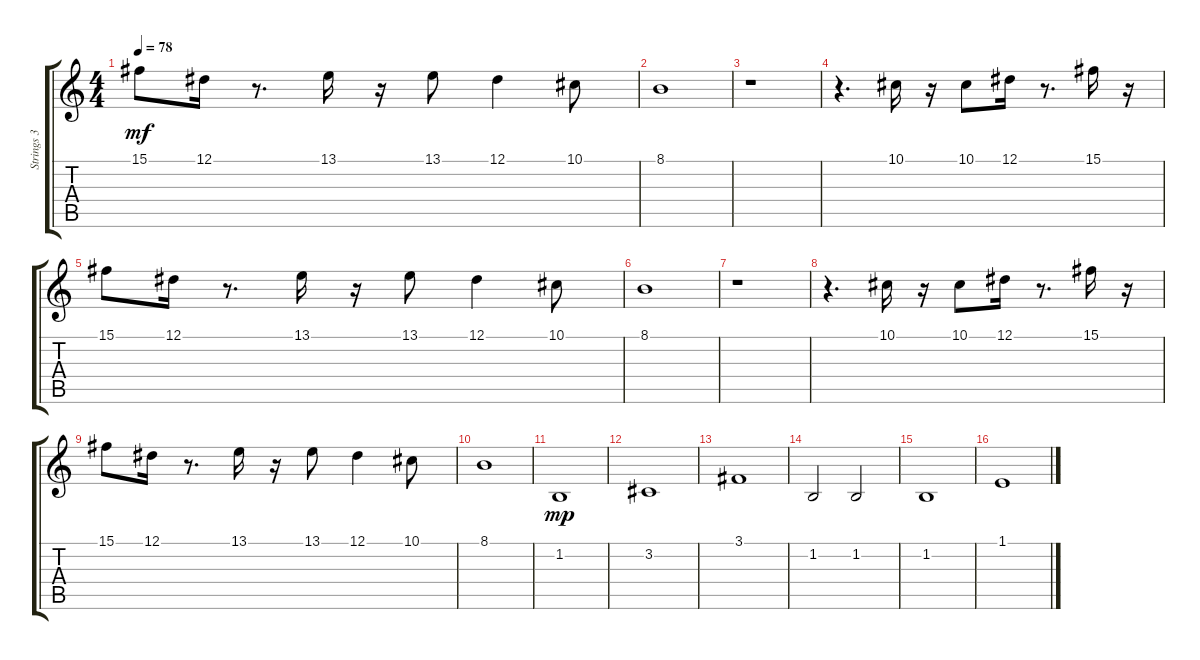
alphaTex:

\track ("Strings 3" "Strings 3") {instrument tremolostrings}
\staff {score tabs}
\tuning (Eb4 Bb3 Gb3 Db3 Ab2 Eb2) {hide}
\ts (4 4)
\tempo 78
\clef g2
\ks c
15.1.8{dy mf} 12.1.16 r.8{d} 13.1.16 r.16 13.1.8 12.1.4 10.1.8 |
8.1.1 |
r.1 |
r.4{d} 10.1.16 r.16 10.1.8 12.1.16 r.8{d} 15.1.16 r.16 |
15.1.8 12.1.16 r.8{d} 13.1.16 r.16 13.1.8 12.1.4 10.1.8 |
8.1.1 |
r.1 |
r.4{d} 10.1.16 r.16 10.1.8 12.1.16 r.8{d} 15.1.16 r.16 |
15.1.8 12.1.16 r.8{d} 13.1.16 r.16 13.1.8 12.1.4 10.1.8 |
8.1.1 |
1.2.1{dy mp} |
3.2.1 |
3.1.1 |
1.2.2 1.2.2 |
1.2.1 |
1.1.1
